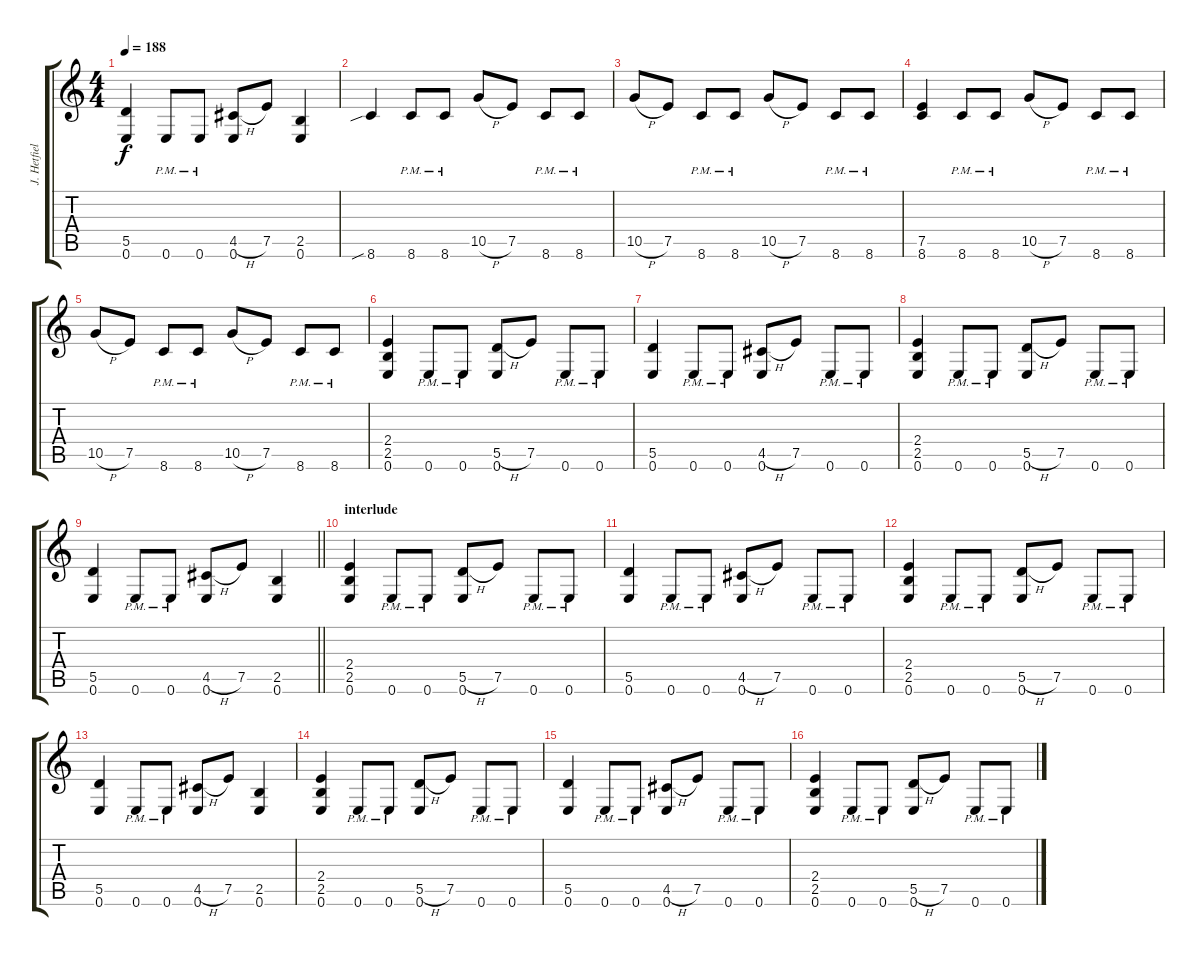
\track ("J. Hetfield - Rhythm guitar" "J. Hetfiel") {instrument distortionguitar}
\staff {score tabs}
\tuning (E4 B3 G3 D3 A2 E2) {hide}
\ts (4 4)
\tempo 188
\clef g2
\ks c
(5.5 0.6).4{dy f} 0.6{pm}.8 0.6{pm}.8 (4.5{h} 0.6).8 7.5.8 (2.5 0.6).4 |
8.6{sib}.4 8.6{pm}.8 8.6{pm}.8 10.5{h}.8 7.5.8 8.6{pm}.8 8.6{pm}.8 |
10.5{h}.8 7.5.8 8.6{pm}.8 8.6{pm}.8 10.5{h}.8 7.5.8 8.6{pm}.8 8.6{pm}.8 |
(7.5 8.6).4 8.6{pm}.8 8.6{pm}.8 10.5{h}.8 7.5.8 8.6{pm}.8 8.6{pm}.8 |
10.5{h}.8 7.5.8 8.6{pm}.8 8.6{pm}.8 10.5{h}.8 7.5.8 8.6{pm}.8 8.6{pm}.8 |
(2.4 2.5 0.6).4 0.6{pm}.8 0.6{pm}.8 (5.5{h} 0.6).8 7.5.8 0.6{pm}.8 0.6{pm}.8 |
(5.5 0.6).4 0.6{pm}.8 0.6{pm}.8 (4.5{h} 0.6).8 7.5.8 0.6{pm}.8 0.6{pm}.8 |
(2.4 2.5 0.6).4 0.6{pm}.8 0.6{pm}.8 (5.5{h} 0.6).8 7.5.8 0.6{pm}.8 0.6{pm}.8 |
\barLineRight lightlight
(5.5 0.6).4 0.6{pm}.8 0.6{pm}.8 (4.5{h} 0.6).8 7.5.8 (2.5 0.6).4 |
\section ("" "interlude")
(2.4 2.5 0.6).4 0.6{pm}.8 0.6{pm}.8 (5.5{h} 0.6).8 7.5.8 0.6{pm}.8 0.6{pm}.8 |
(5.5 0.6).4 0.6{pm}.8 0.6{pm}.8 (4.5{h} 0.6).8 7.5.8 0.6{pm}.8 0.6{pm}.8 |
(2.4 2.5 0.6).4 0.6{pm}.8 0.6{pm}.8 (5.5{h} 0.6).8 7.5.8 0.6{pm}.8 0.6{pm}.8 |
(5.5 0.6).4 0.6{pm}.8 0.6{pm}.8 (4.5{h} 0.6).8 7.5.8 (2.5 0.6).4 |
(2.4 2.5 0.6).4 0.6{pm}.8 0.6{pm}.8 (5.5{h} 0.6).8 7.5.8 0.6{pm}.8 0.6{pm}.8 |
(5.5 0.6).4 0.6{pm}.8 0.6{pm}.8 (4.5{h} 0.6).8 7.5.8 0.6{pm}.8 0.6{pm}.8 |
(2.4 2.5 0.6).4 0.6{pm}.8 0.6{pm}.8 (5.5{h} 0.6).8 7.5.8 0.6{pm}.8 0.6{pm}.8
